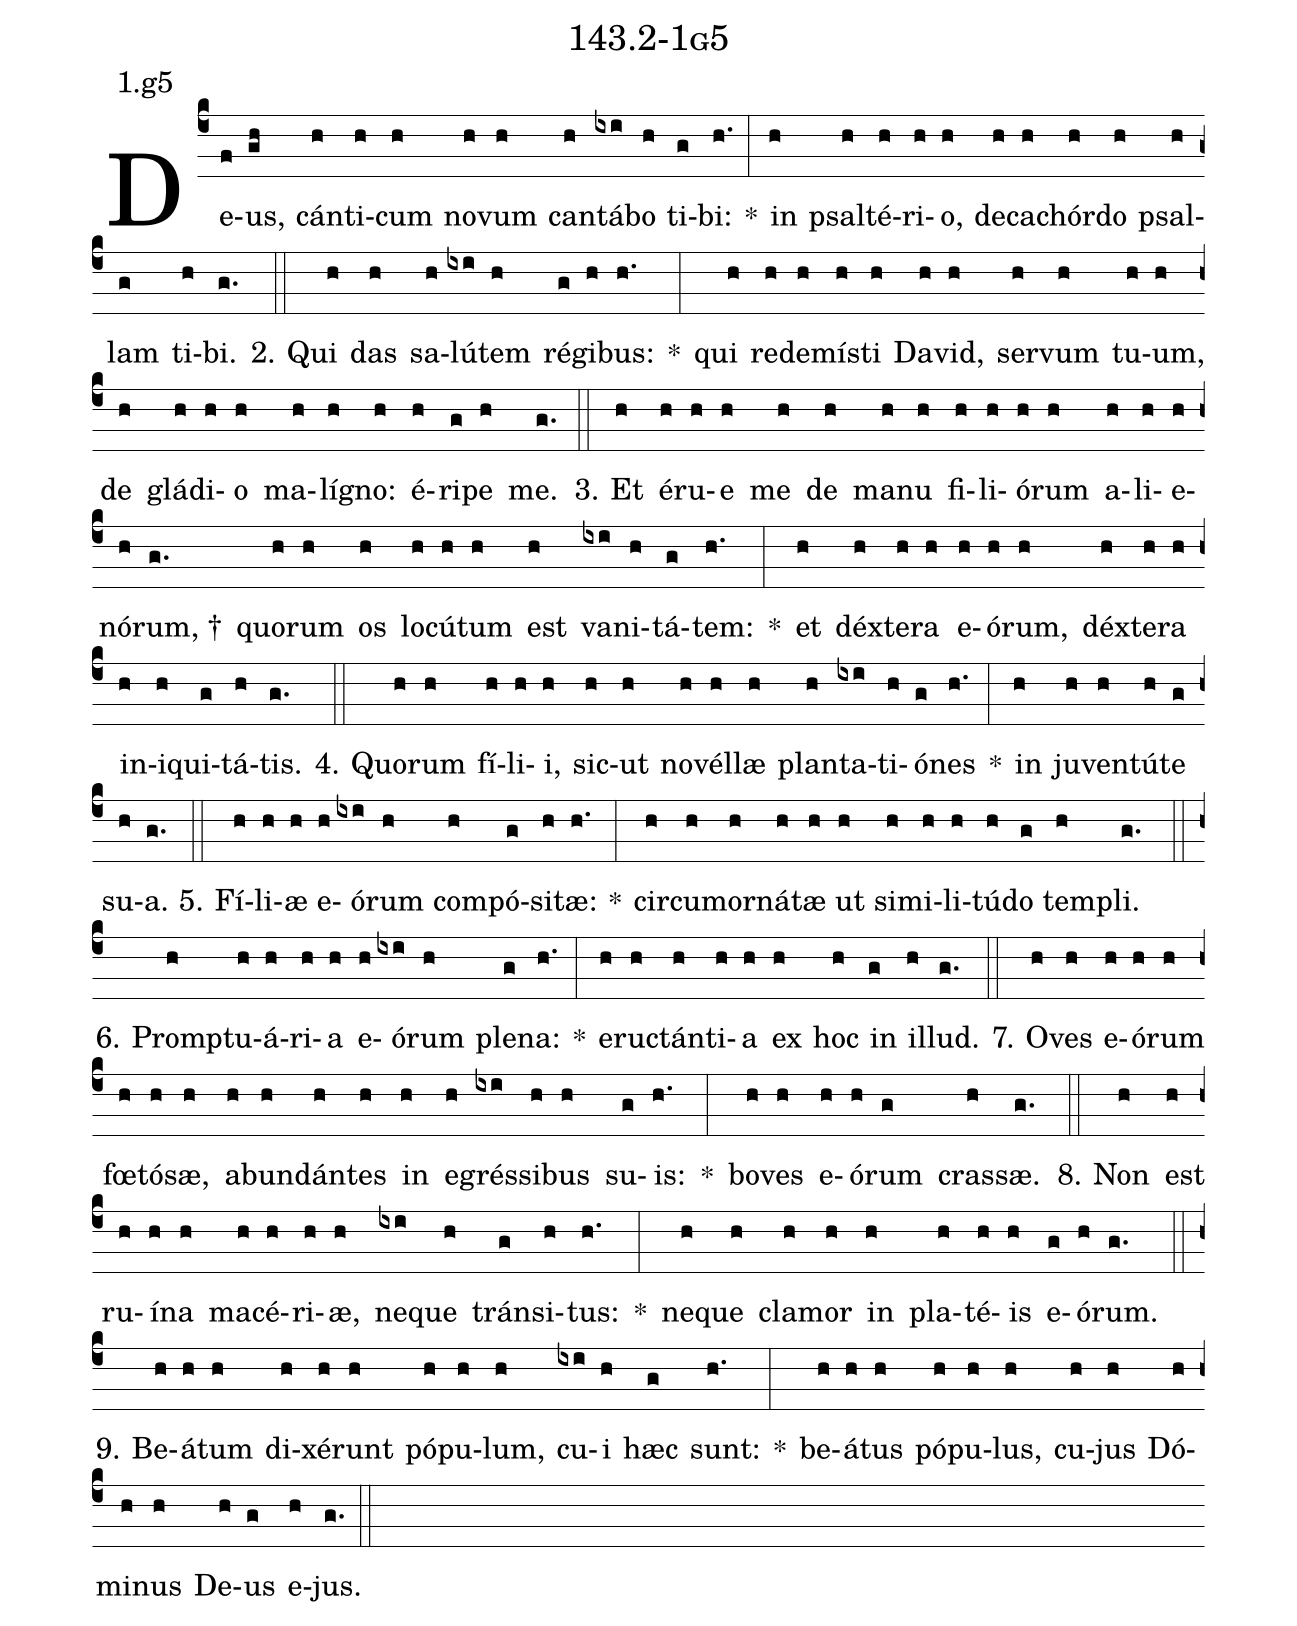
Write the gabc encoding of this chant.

name: 143.2-1g5;
annotation: 1.g5;
%%
(c4)De(f)us,(gh) cán(h)ti(h)cum(h) no(h)vum(h) can(h)tá(ixi)bo(h) ti(g)bi:(h.) *(:) in(h) psal(h)té(h)ri(h)o,(h) de(h)ca(h)chór(h)do(h) psal(h)lam(g) ti(h)bi.(g.) (::)
2. Qui(h) das(h) sa(h)lú(ixi)tem(h) ré(g)gi(h)bus:(h.) *(:) qui(h) red(h)e(h)mís(h)ti(h) Da(h)vid,(h) ser(h)vum(h) tu(h)um,(h) de(h) glá(h)di(h)o(h) ma(h)lí(h)gno:(h) é(h)ri(g)pe(h) me.(g.) (::)
3. Et(h) é(h)ru(h)e(h) me(h) de(h) ma(h)nu(h) fi(h)li(h)ó(h)rum(h) a(h)li(h)e(h)nó(h)rum, †(g.) quo(h)rum(h) os(h) lo(h)cú(h)tum(h) est(h) va(ixi)ni(h)tá(g)tem:(h.) *(:) et(h) déx(h)te(h)ra(h) e(h)ó(h)rum,(h) déx(h)te(h)ra(h) in(h)i(h)qui(g)tá(h)tis.(g.) (::)
4. Quo(h)rum(h) fí(h)li(h)i,(h) sic(h)ut(h) no(h)vél(h)læ(h) plan(h)ta(ixi)ti(h)ó(g)nes(h.) *(:) in(h) ju(h)ven(h)tú(h)te(g) su(h)a.(g.) (::)
5. Fí(h)li(h)æ(h) e(h)ó(ixi)rum(h) com(h)pó(g)si(h)tæ:(h.) *(:) cir(h)cum(h)or(h)ná(h)tæ(h) ut(h) si(h)mi(h)li(h)tú(h)do(g) tem(h)pli.(g.) (::)
6. Promp(h)tu(h)á(h)ri(h)a(h) e(h)ó(ixi)rum(h) ple(g)na:(h.) *(:) e(h)ruc(h)tán(h)ti(h)a(h) ex(h) hoc(h) in(g) il(h)lud.(g.) (::)
7. O(h)ves(h) e(h)ó(h)rum(h) fœ(h)tó(h)sæ,(h) ab(h)un(h)dán(h)tes(h) in(h) e(h)grés(ixi)si(h)bus(h) su(g)is:(h.) *(:) bo(h)ves(h) e(h)ó(h)rum(g) cras(h)sæ.(g.) (::)
8. Non(h) est(h) ru(h)í(h)na(h) ma(h)cé(h)ri(h)æ,(h) ne(ixi)que(h) tráns(g)i(h)tus:(h.) *(:) ne(h)que(h) cla(h)mor(h) in(h) pla(h)té(h)is(h) e(g)ó(h)rum.(g.) (::)
9. Be(h)á(h)tum(h) di(h)xé(h)runt(h) pó(h)pu(h)lum,(h) cu(ixi)i(h) hæc(g) sunt:(h.) *(:) be(h)á(h)tus(h) pó(h)pu(h)lus,(h) cu(h)jus(h) Dó(h)mi(h)nus(h) De(h)us(g) e(h)jus.(g.) (::)
